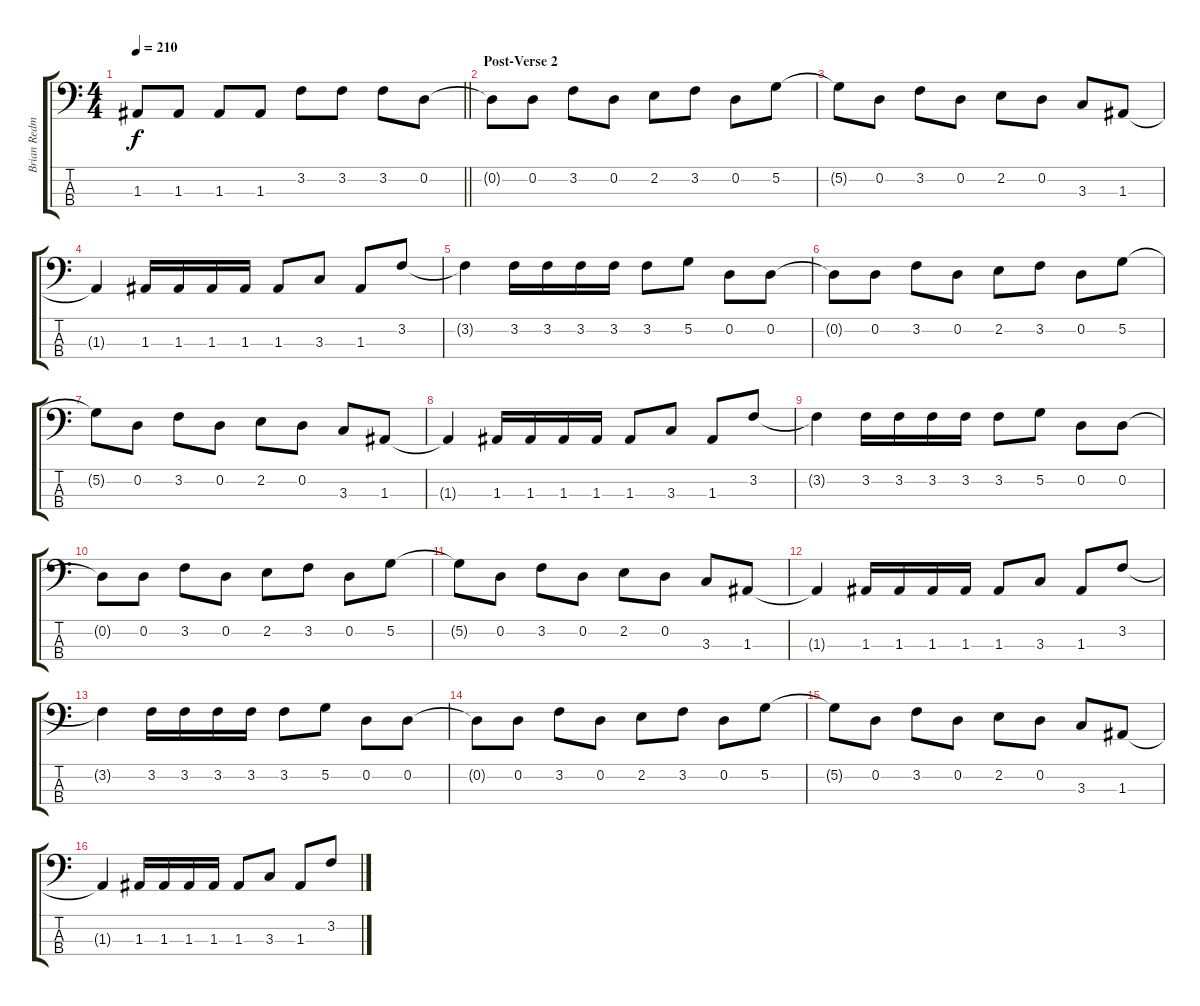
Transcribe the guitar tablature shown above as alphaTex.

\track ("Brian Redman" "Brian Redm") {instrument electricbassfinger}
\staff {score tabs}
\tuning (G2 D2 A1 D1) {hide}
\ts (4 4)
\tempo 210
\clef f4
\barLineRight lightlight
\ks c
1.3.8{dy f} 1.3.8 1.3.8 1.3.8 3.2.8 3.2.8 3.2.8 0.2.8 |
\section ("" "Post-Verse 2")
0.2{t}.8 0.2.8 3.2.8 0.2.8 2.2.8 3.2.8 0.2.8 5.2.8 |
5.2{t}.8 0.2.8 3.2.8 0.2.8 2.2.8 0.2.8 3.3.8 1.3.8 |
1.3{t}.4 1.3.16 1.3.16 1.3.16 1.3.16 1.3.8 3.3.8 1.3.8 3.2.8 |
3.2{t}.4 3.2.16 3.2.16 3.2.16 3.2.16 3.2.8 5.2.8 0.2.8 0.2.8 |
0.2{t}.8 0.2.8 3.2.8 0.2.8 2.2.8 3.2.8 0.2.8 5.2.8 |
5.2{t}.8 0.2.8 3.2.8 0.2.8 2.2.8 0.2.8 3.3.8 1.3.8 |
1.3{t}.4 1.3.16 1.3.16 1.3.16 1.3.16 1.3.8 3.3.8 1.3.8 3.2.8 |
3.2{t}.4 3.2.16 3.2.16 3.2.16 3.2.16 3.2.8 5.2.8 0.2.8 0.2.8 |
0.2{t}.8 0.2.8 3.2.8 0.2.8 2.2.8 3.2.8 0.2.8 5.2.8 |
5.2{t}.8 0.2.8 3.2.8 0.2.8 2.2.8 0.2.8 3.3.8 1.3.8 |
1.3{t}.4 1.3.16 1.3.16 1.3.16 1.3.16 1.3.8 3.3.8 1.3.8 3.2.8 |
3.2{t}.4 3.2.16 3.2.16 3.2.16 3.2.16 3.2.8 5.2.8 0.2.8 0.2.8 |
0.2{t}.8 0.2.8 3.2.8 0.2.8 2.2.8 3.2.8 0.2.8 5.2.8 |
5.2{t}.8 0.2.8 3.2.8 0.2.8 2.2.8 0.2.8 3.3.8 1.3.8 |
1.3{t}.4 1.3.16 1.3.16 1.3.16 1.3.16 1.3.8 3.3.8 1.3.8 3.2.8
